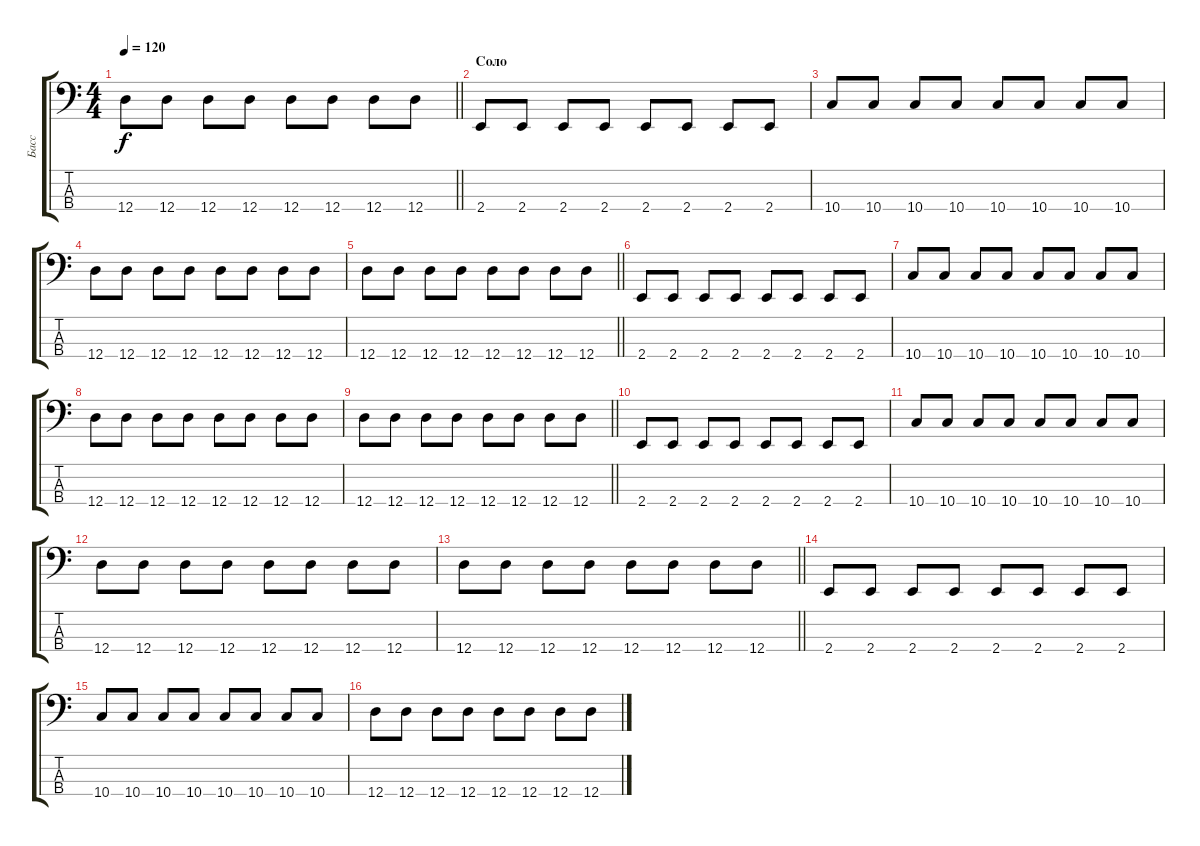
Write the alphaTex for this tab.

\track ("Басс" "Басс") {instrument electricbassfinger}
\staff {score tabs}
\tuning (G2 D2 A1 D1) {hide}
\ts (4 4)
\tempo 120
\clef f4
\barLineRight lightlight
\ks c
12.4.8{dy f} 12.4.8 12.4.8 12.4.8 12.4.8 12.4.8 12.4.8 12.4.8 |
\section ("" "Соло")
2.4.8 2.4.8 2.4.8 2.4.8 2.4.8 2.4.8 2.4.8 2.4.8 |
10.4.8 10.4.8 10.4.8 10.4.8 10.4.8 10.4.8 10.4.8 10.4.8 |
12.4.8 12.4.8 12.4.8 12.4.8 12.4.8 12.4.8 12.4.8 12.4.8 |
\barLineRight lightlight
12.4.8 12.4.8 12.4.8 12.4.8 12.4.8 12.4.8 12.4.8 12.4.8 |
2.4.8 2.4.8 2.4.8 2.4.8 2.4.8 2.4.8 2.4.8 2.4.8 |
10.4.8 10.4.8 10.4.8 10.4.8 10.4.8 10.4.8 10.4.8 10.4.8 |
12.4.8 12.4.8 12.4.8 12.4.8 12.4.8 12.4.8 12.4.8 12.4.8 |
\barLineRight lightlight
12.4.8 12.4.8 12.4.8 12.4.8 12.4.8 12.4.8 12.4.8 12.4.8 |
2.4.8 2.4.8 2.4.8 2.4.8 2.4.8 2.4.8 2.4.8 2.4.8 |
10.4.8 10.4.8 10.4.8 10.4.8 10.4.8 10.4.8 10.4.8 10.4.8 |
12.4.8 12.4.8 12.4.8 12.4.8 12.4.8 12.4.8 12.4.8 12.4.8 |
\barLineRight lightlight
12.4.8 12.4.8 12.4.8 12.4.8 12.4.8 12.4.8 12.4.8 12.4.8 |
2.4.8 2.4.8 2.4.8 2.4.8 2.4.8 2.4.8 2.4.8 2.4.8 |
10.4.8 10.4.8 10.4.8 10.4.8 10.4.8 10.4.8 10.4.8 10.4.8 |
12.4.8 12.4.8 12.4.8 12.4.8 12.4.8 12.4.8 12.4.8 12.4.8
